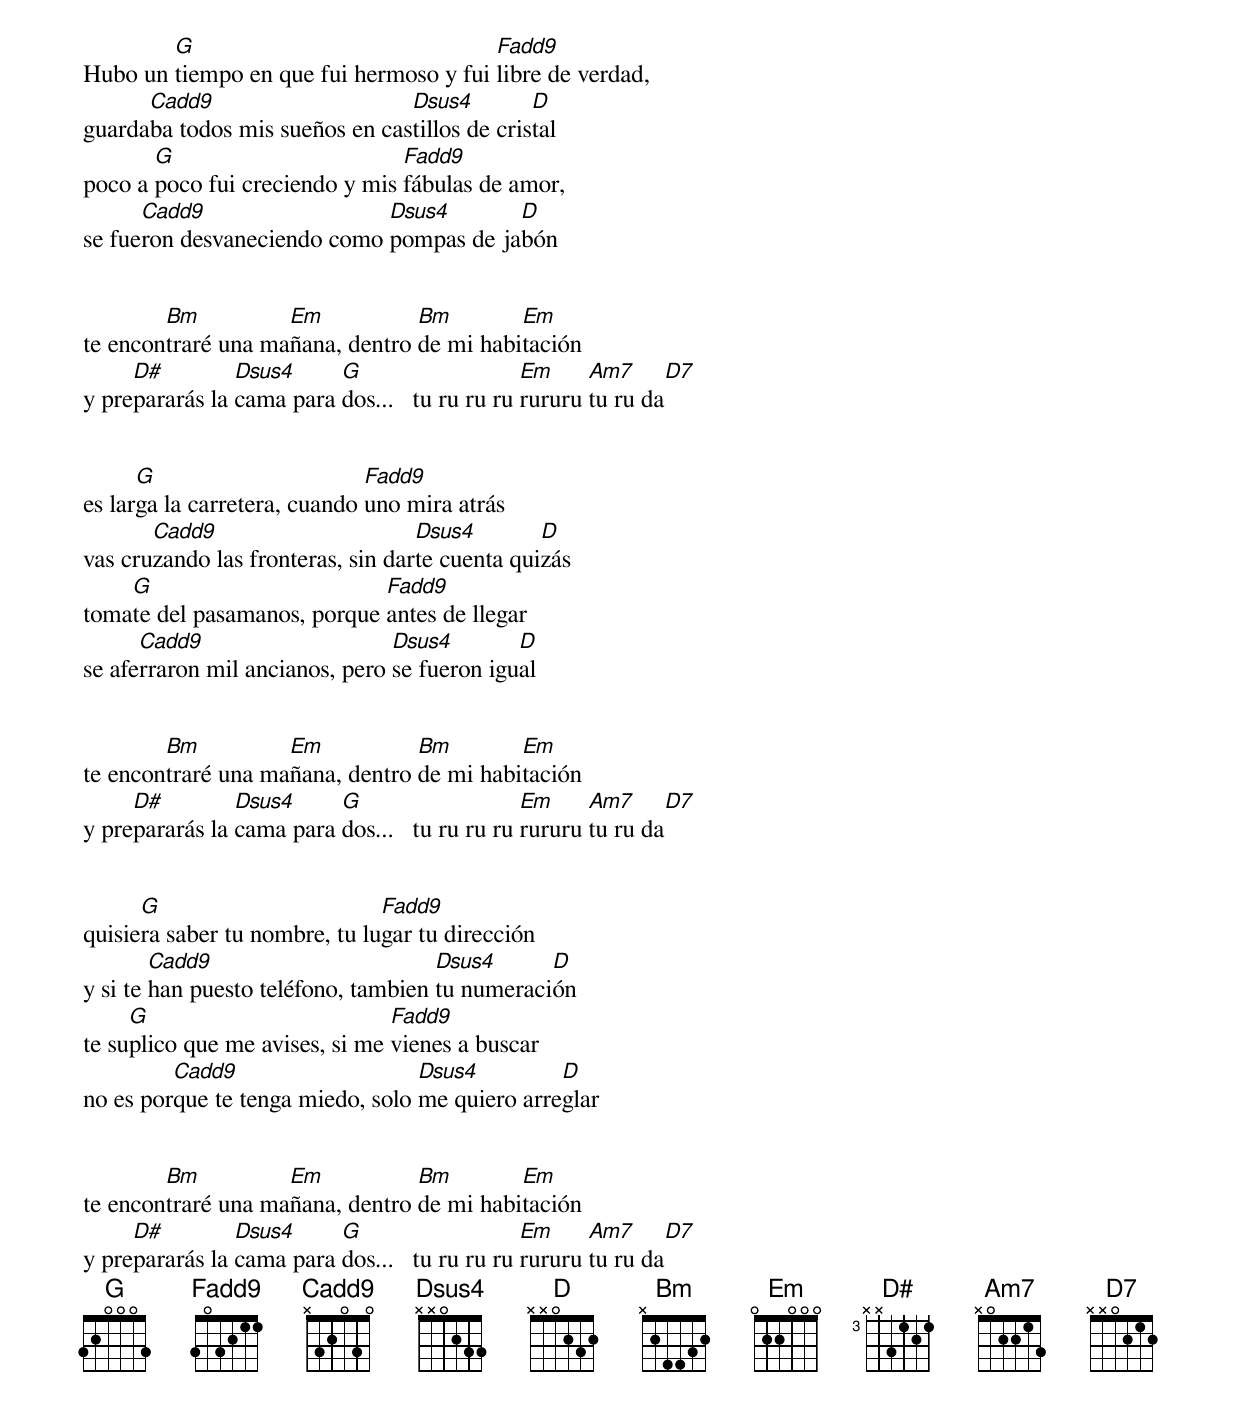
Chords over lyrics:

        G                               Fadd9
Hubo un tiempo en que fui hermoso y fui libre de verdad,
      Cadd9                     Dsus4         D
guardaba todos mis sueños en castillos de cristal
       G                        Fadd9
poco a poco fui creciendo y mis fábulas de amor,
      Cadd9                  Dsus4       D
se fueron desvaneciendo como pompas de jabón


        Bm          Em           Bm        Em
te encontraré una mañana, dentro de mi habitación
     D#         Dsus4     G                    Em     Am7      D7
y prepararás la cama para dos...   tu ru ru ru rururu tu ru da


      G                       Fadd9
es larga la carretera, cuando uno mira atrás
       Cadd9                       Dsus4        D
vas cruzando las fronteras, sin darte cuenta quizás
    G                        Fadd9
tomate del pasamanos, porque antes de llegar
      Cadd9                     Dsus4        D
se aferraron mil ancianos, pero se fueron igual


        Bm          Em           Bm        Em
te encontraré una mañana, dentro de mi habitación
     D#         Dsus4     G                    Em     Am7      D7
y prepararás la cama para dos...   tu ru ru ru rururu tu ru da


      G                        Fadd9
quisiera saber tu nombre, tu lugar tu dirección
        Cadd9                        Dsus4      D
y si te han puesto teléfono, tambien tu numeración
     G                          Fadd9
te suplico que me avises, si me vienes a buscar
         Cadd9                    Dsus4         D
no es porque te tenga miedo, solo me quiero arreglar


        Bm          Em           Bm        Em
te encontraré una mañana, dentro de mi habitación
     D#         Dsus4     G                    Em     Am7      D7
y prepararás la cama para dos...   tu ru ru ru rururu tu ru da
